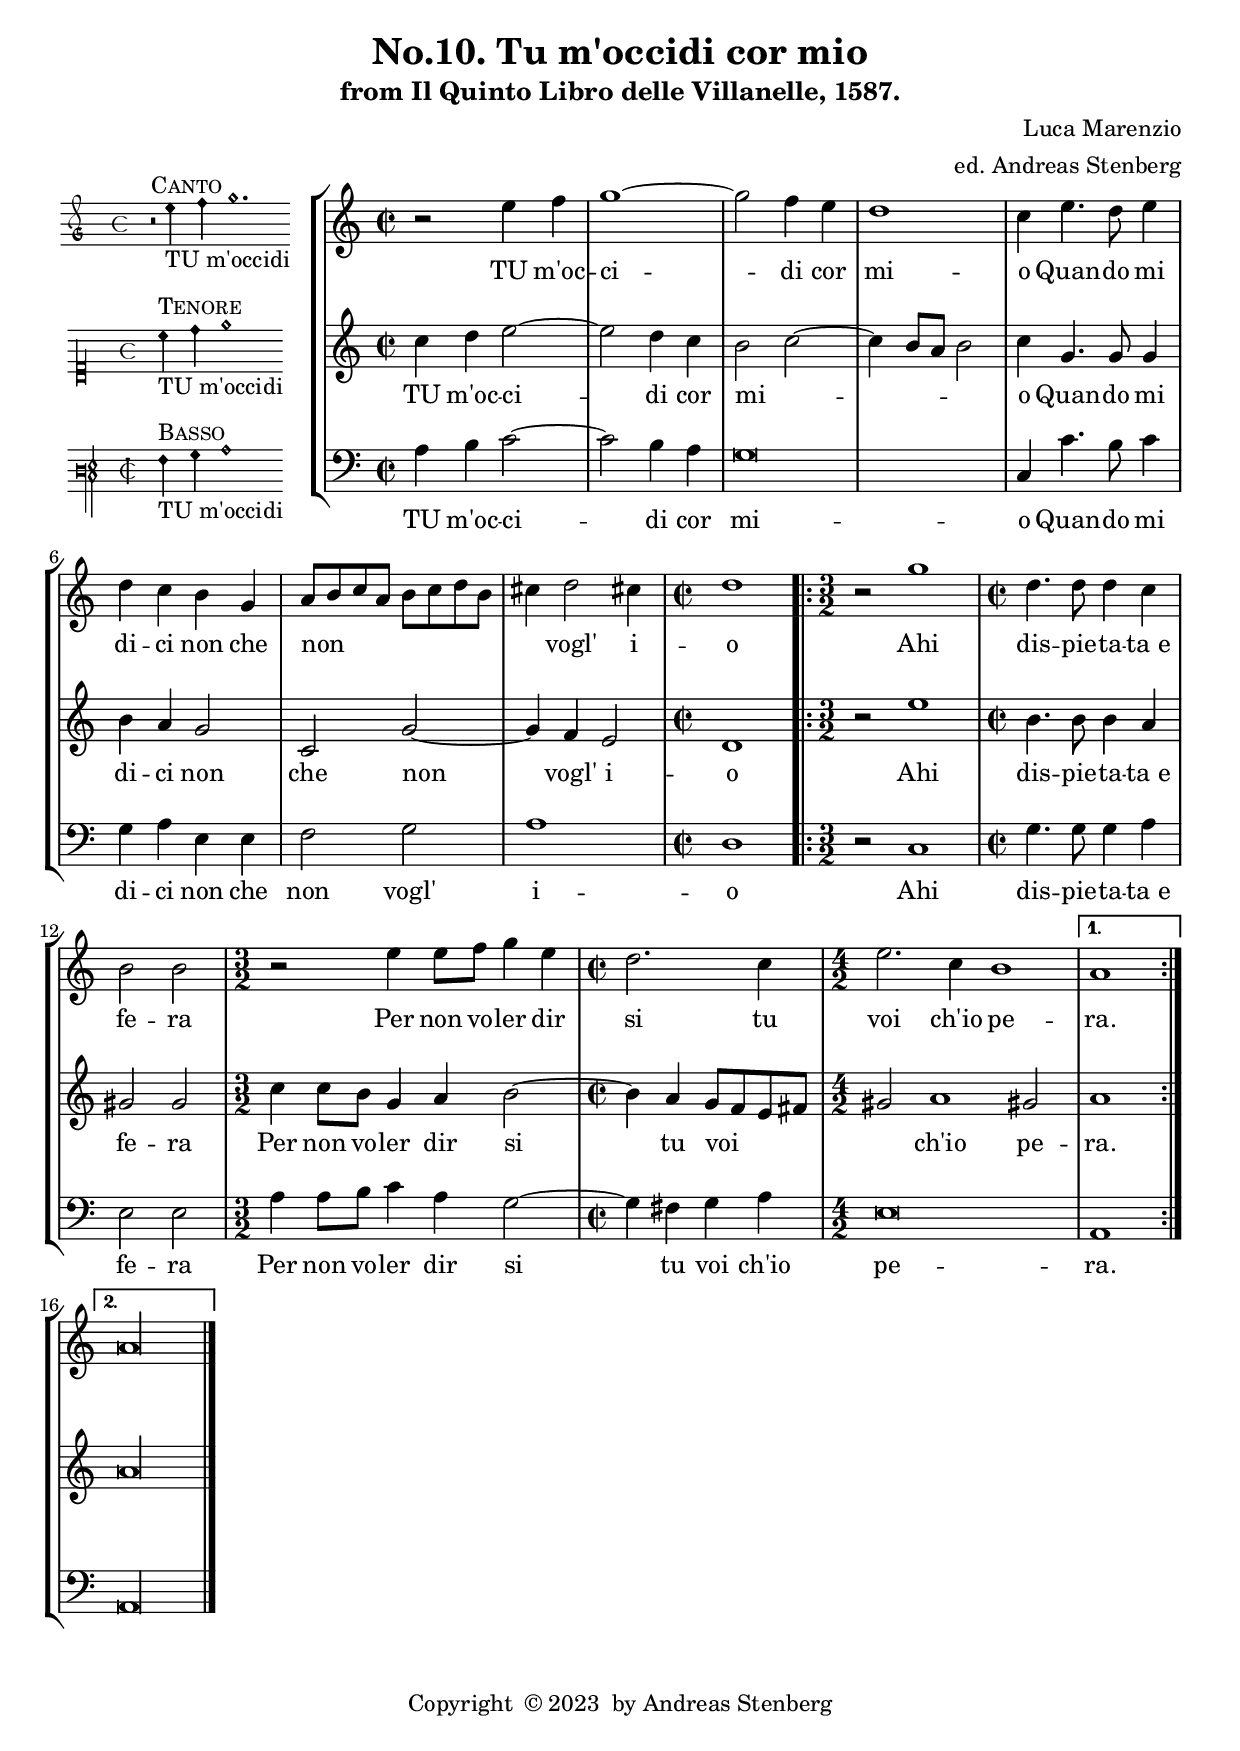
\version "2.20.0"

\include "deutsch.ly"

#(append! supported-clefs '(("mensural-f3" . ("clefs.mensural.f" 0 0))))

ficta = \once \set suggestAccidentals =##t

\header {


  title = "No.10. Tu m'occidi cor mio"

  subtitle = "from Il Quinto Libro delle Villanelle, 1587."

  composer = "Luca Marenzio"

  arranger = "ed. Andreas Stenberg"
  poet = ""
  meter =""

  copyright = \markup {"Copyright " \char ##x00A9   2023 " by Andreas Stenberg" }

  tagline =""

}

global = {

  \key c \major

}

%% PDF p.5.

sopMusic = \relative c'' {


  \set Score.tempoHideNote = ##t

  \tempo 2 = 96

  \time 2/2



  r2 e4 f4
  g1~
  g2 f4 e4
  d1
  c4 e4. d8 e4
  d4 c4 h4 g4
  a8\melisma h8 c8 a8 h8 c8 d8 h8
  cis4\melismaEnd d2 cis!4
  \time 2/2
  d1

  \repeat volta 2 {
    \time 3/2
    r2 g1
    \time 2/2
    d4. d8
    d4 c4 h2
    h2
    \time 3/2 r2
    e4 e8 f8 g4 e4
    \time 2/2
    d2. c4
    \time 4/2
    e2. c4
    h1
  }
  \alternative {
   { a1 }
   { \cadenzaOn a\longa*1/2 \cadenzaOff \bar "|." }
  }


}

sopWords = \lyricmode {

  TU m'oc -- ci -- di cor mi -- o
  Quan -- do mi di -- ci non che non vogl' i -- o
  Ahi dis -- pie -- ta -- ta_e fe -- ra
  Per non vo -- ler dir si tu voi ch'io pe -- ra.

}

%% PDF p.53.

altoMusic = \relative c' {


  c'4 d4 e2~
  e2 d4 c4
  h2\melisma c2~
  c4 h8 a8 h2\melismaEnd
  c4 g4. g8 g4
  h4 a4 g2
  c,2 g'2~
  g4 f4 e2
  d1

  \repeat volta 2 {
  r2 e'1
  h4. h8
  h4 a4 gis2
  gis2 c4 c8 h8
  g4 a4 h2~
  h4 a4 g8\melisma f8 e8 fis8 gis2\melismaEnd

  a1
  gis!2
  }
  \alternative {
  { a1 }
  { a\longa*1/2 }
  }


}

altoWords = \lyricmode {

  TU m'oc -- ci -- di cor mi -- o
  Quan -- do mi di -- ci non che non vogl' i -- o
  Ahi dis -- pie -- ta -- ta_e fe -- ra
  Per non vo -- ler dir si tu voi ch'io pe -- ra.

}

%% PDF p.101.

bassMusic = \relative c' {

  \clef "bass"


  a4 h4 c2~
  c2 h4 a4
  g\breve
  c,4 c'4. h8 c4
  g4 a4 e4 e4
  f2 g2
  a1
  d,1
  \repeat volta 2 {
  r2 c1
  g'4. g8
  g4 a4 e2
  e2 a4 a8 h8
  c4 a4 g2~
  g4 fis4 g4 a4
  e\breve
  }
  \alternative {
    { a,1 }
    { a\longa*1/2 }
  }


}

bassWords = \lyricmode {

  TU m'oc -- ci -- di cor mi -- o
  Quan -- do mi di -- ci non che non vogl' i -- o
  Ahi dis -- pie -- ta -- ta_e fe -- ra
  Per non vo -- ler dir si tu voi ch'io pe -- ra.

}

incipitDiscantus = \markup {

  \score {

    {

      %      \set Staff.instrumentName = #"Tenor "

      \override NoteHead.style = #'neomensural

      \override Rest.style = #'neomensural

      \override Staff.TimeSignature.style = #'mensural

      \cadenzaOn

      \clef "petrucci-g"

      \key c \major

      \time 4/4


      r2 ^\markup { \smallCaps"Canto"}
      e''4_"TU m'occidi" f''4 g''1.

    }

    \layout {

      \context {

        \Voice

        \remove "Ligature_bracket_engraver"

        \consists "Mensural_ligature_engraver"

      }

      line-width = 4.5\cm

    }

  }

}



incipitAltus = \markup {

  \score {

    {

      %      \set Staff.instrumentName = #"Tenor "

      \override NoteHead.style = #'neomensural

      \override Rest.style = #'neomensural

      \override Staff.TimeSignature.style = #'mensural

      \cadenzaOn

      \clef "petrucci-c1"

      \key c \major

      \time 4/4

      c''4^\markup \smallCaps"Tenore"_"TU m'occidi" d''4 e''1

    }

    \layout {

      \context {

        \Voice

        \remove "Ligature_bracket_engraver"

        \consists "Mensural_ligature_engraver"

      }

      line-width = 4.5\cm

    }

  }

}



incipitBassus = \markup {

  \score {

    {

      %      \set Staff.instrumentName = #"Tenor "

      \override NoteHead.style = #'neomensural

      \override Rest.style = #'neomensural

      \override Staff.TimeSignature.style = #'mensural

      \cadenzaOn

      \clef "petrucci-f3"

      \key c \major

      \time 2/2

      a4^\markup \smallCaps"Basso"_"TU m'occidi" h4 c'1

    }

    \layout {

      \context {

        \Voice

        \remove "Ligature_bracket_engraver"

        \consists "Mensural_ligature_engraver"

      }

      line-width = 4.5\cm

    }

  }

}



\score {

  <<

    \new StaffGroup \with {

      \override VerticalAxisGroup.staff-staff-spacing = #'((basic-distance . 12))

    } <<

      \new Staff = treble <<

        \set Staff.instrumentName = \incipitDiscantus

        \new Voice = "sopranos" {

          \set  Staff.midiInstrument ="choir aahs"

          %	\voiceOne

          << \global \sopMusic >>

        }

      >>

      \new Lyrics = sopranos { s1 }


      \new Staff = "medius" <<

        \set Staff.instrumentName = \incipitAltus


        \new Voice = "altos" {

          %	\voiceTwo

          \set  Staff.midiInstrument ="choir aahs"

          << \global \altoMusic >>

        }

      >>


      \new Lyrics = "altos" { s1 }


      \new Staff ="basses" {

        \set Staff.instrumentName = \incipitBassus


        \new Voice = "basses" {

          \set  Staff.midiInstrument ="choir aahs"

          %	\voiceTwo

          << \global \bassMusic >>

        }

      }

    >>

    \new Lyrics = basses { s1 }


    \context Lyrics = sopranos \lyricsto sopranos \sopWords

    \context Lyrics = altos \lyricsto altos \altoWords

    \context Lyrics = basses \lyricsto basses \bassWords

  >>

  \layout {

    \context {

      \Score

      % no bars in staves

      %      \override BarLine.transparent = ##t


    }

    % the next three instructions keep the lyrics between the bar lines

    \context {

      \Lyrics

      \consists "Bar_engraver"

      \override BarLine.transparent = ##t

    }

    \context {

      \StaffGroup

      \consists "Separating_line_group_engraver"

    }

    \context {

      \Voice

      % no slurs

      \override Slur.transparent = ##t

      % Comment in the below "\remove" command to allow line

      % breaking also at those barlines where a note overlaps

      % into the next bar.  The command is commented out in this

      % short example score, but especially for large scores, you

      % will typically yield better line breaking and thus improve

      % overall spacing if you comment in the following command.

      %\remove "Forbid_line_break_engraver"

    }

    indent = 4.5\cm

  }


}

%% Stanzas 2 - 4

\pageBreak

\markup {

  \fontsize #1.0

  \column {

    \fill-line { "2." }

    \fill-line {

      \column {

        \line { Tu mi privi di vita }

        \line { \hspace #4 Negando darmi con begl'occhi aita }

        \line { \hspace #4 Hai cruda e disleale }

        \line { \hspace #4 Per un sol guardo vi tu tanto male. }

      }

    }

    \vspace #1.0

    \fill-line { "3." }

    \fill-line {

      \column {

        \line { Tu sei costante e forte }

        \line { \hspace #4  In atti et in parole e darmi morte }

        \line { \hspace #4  Ahi che farai crudele }

        \line { \hspace #4  Un amante perdendo si fedele. }

      }

    }

        \vspace #1.0

    \fill-line { "4." }

    \fill-line {

      \column {

        \line { Cangia cangia cor mio }

        \line { \hspace #4  Quest' ostinata tua voglia e desio }

        \line { \hspace #4  Che dolce è l'amar quando }

        \line { \hspace #4  Esser si pote riamato amando. }

      }
    }

  }

}


\score {

  \unfoldRepeats

  <<

    \new StaffGroup <<

      \new Staff = treble <<

        \set Staff.instrumentName = \incipitDiscantus

        \new Voice = "sopranos" {

          \set  Staff.midiInstrument ="choir aahs"

          %	\voiceOne

          << \global \sopMusic >>

        }

      >>

      \new Lyrics = sopranos { s1 }


      \new Staff = "medius" <<

        \set Staff.instrumentName = \incipitAltus


        \new Voice = "altos" {

          %	\voiceTwo

          \set  Staff.midiInstrument ="choir aahs"

          << \global \altoMusic >>

        }

      >>


      \new Lyrics = "altos" { s1 }


      \new Staff ="basses" {

        \set Staff.instrumentName = \incipitBassus


        \new Voice = "basses" {

          \set  Staff.midiInstrument ="choir aahs"

          \clef "G_8"

          %	\voiceTwo

          << \global \bassMusic >>

        }

      }

    >>

    \new Lyrics = basses { s1 }


    \context Lyrics = sopranos \lyricsto sopranos \sopWords

    \context Lyrics = altos \lyricsto altos \altoWords

    \context Lyrics = basses \lyricsto basses \bassWords

  >>

  \midi {}

}

\paper {

  ragged-bottom = ##t

  ragged-last-bottom = ##t

  ragged-last = ##t

}


%{

convert-ly.py (GNU LilyPond) 2.18.2  convert-ly.py: Processing `'...

Applying conversion: 2.15.7, 2.15.9, 2.15.10, 2.15.16, 2.15.17,

2.15.18, 2.15.19, 2.15.20, 2.15.25, 2.15.32, 2.15.39, 2.15.40,

2.15.42, 2.15.43, 2.16.0, 2.17.0, 2.17.4, 2.17.5, 2.17.6, 2.17.11,

2.17.14, 2.17.15, 2.17.18, 2.17.19, 2.17.20, 2.17.25, 2.17.27,

2.17.29, 2.17.97, 2.18.0

%}
